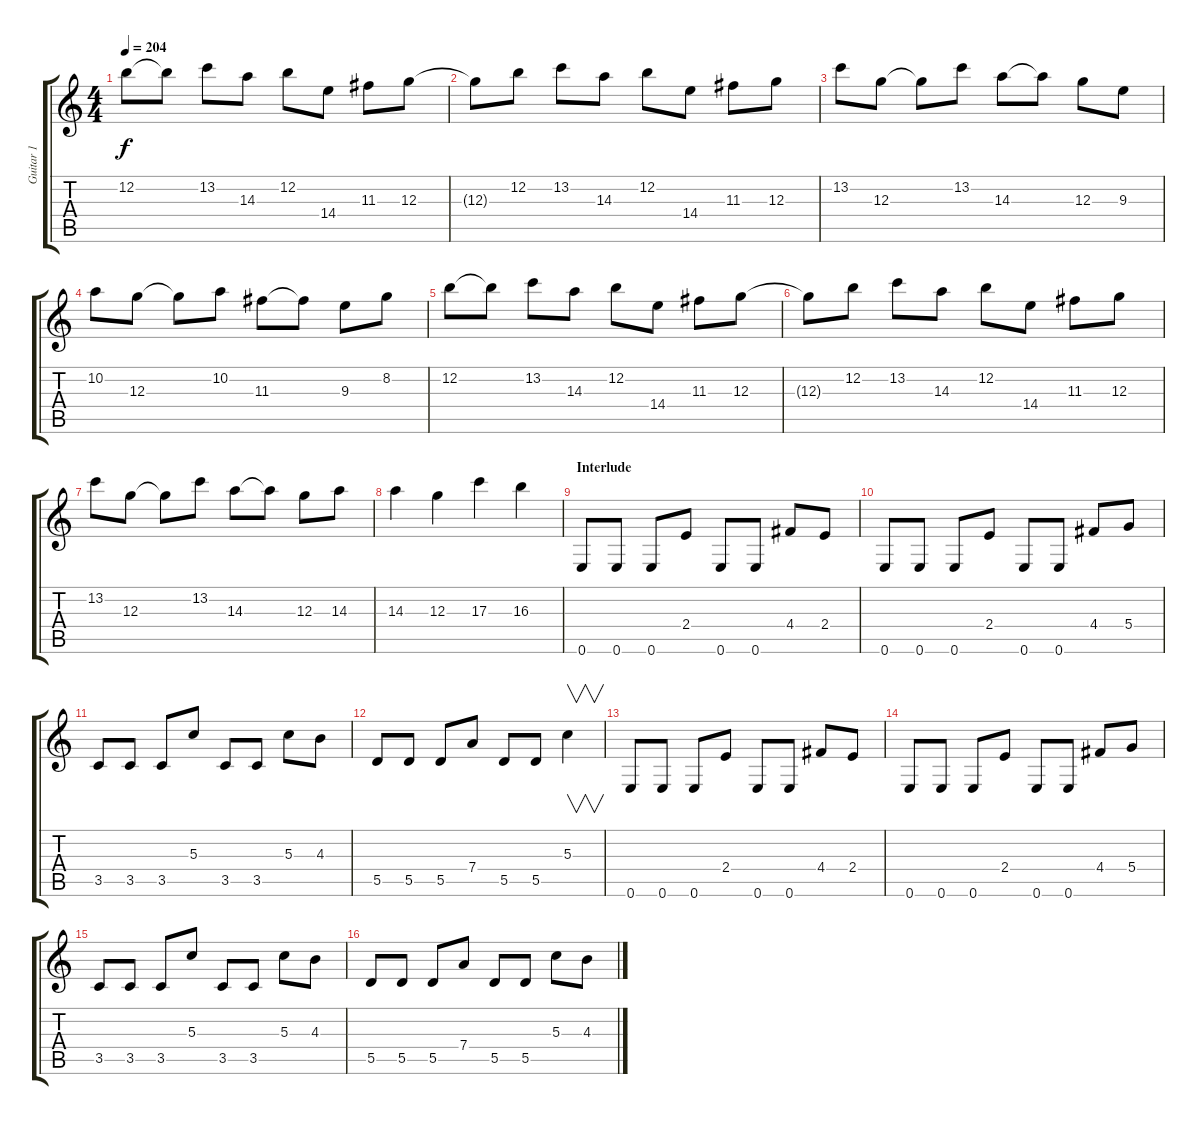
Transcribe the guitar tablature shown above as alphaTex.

\track ("Guitar 1" "Guitar 1") {instrument distortionguitar}
\staff {score tabs}
\tuning (E4 B3 G3 D3 A2 E2) {hide}
\ts (4 4)
\tempo 204
\clef g2
\ks c
12.2.8{dy f} 12.2{t}.8 13.2.8 14.3.8 12.2.8 14.4.8 11.3.8 12.3.8 |
12.3{t}.8 12.2.8 13.2.8 14.3.8 12.2.8 14.4.8 11.3.8 12.3.8 |
13.2.8 12.3.8 12.3{t}.8 13.2.8 14.3.8 14.3{t}.8 12.3.8 9.3.8 |
10.2.8 12.3.8 12.3{t}.8 10.2.8 11.3.8 11.3{t}.8 9.3.8 8.2.8 |
12.2.8 12.2{t}.8 13.2.8 14.3.8 12.2.8 14.4.8 11.3.8 12.3.8 |
12.3{t}.8 12.2.8 13.2.8 14.3.8 12.2.8 14.4.8 11.3.8 12.3.8 |
13.2.8 12.3.8 12.3{t}.8 13.2.8 14.3.8 14.3{t}.8 12.3.8 14.3.8 |
14.3.4 12.3.4 17.3.4 16.3.4 |
\section ("" "Interlude")
0.6.8 0.6.8 0.6.8 2.4.8 0.6.8 0.6.8 4.4.8 2.4.8 |
0.6.8 0.6.8 0.6.8 2.4.8 0.6.8 0.6.8 4.4.8 5.4.8 |
3.5.8 3.5.8 3.5.8 5.3.8 3.5.8 3.5.8 5.3.8 4.3.8 |
5.5.8 5.5.8 5.5.8 7.4.8 5.5.8 5.5.8 5.3.4{v} |
0.6.8 0.6.8 0.6.8 2.4.8 0.6.8 0.6.8 4.4.8 2.4.8 |
0.6.8 0.6.8 0.6.8 2.4.8 0.6.8 0.6.8 4.4.8 5.4.8 |
3.5.8 3.5.8 3.5.8 5.3.8 3.5.8 3.5.8 5.3.8 4.3.8 |
5.5.8 5.5.8 5.5.8 7.4.8 5.5.8 5.5.8 5.3.8 4.3.8
